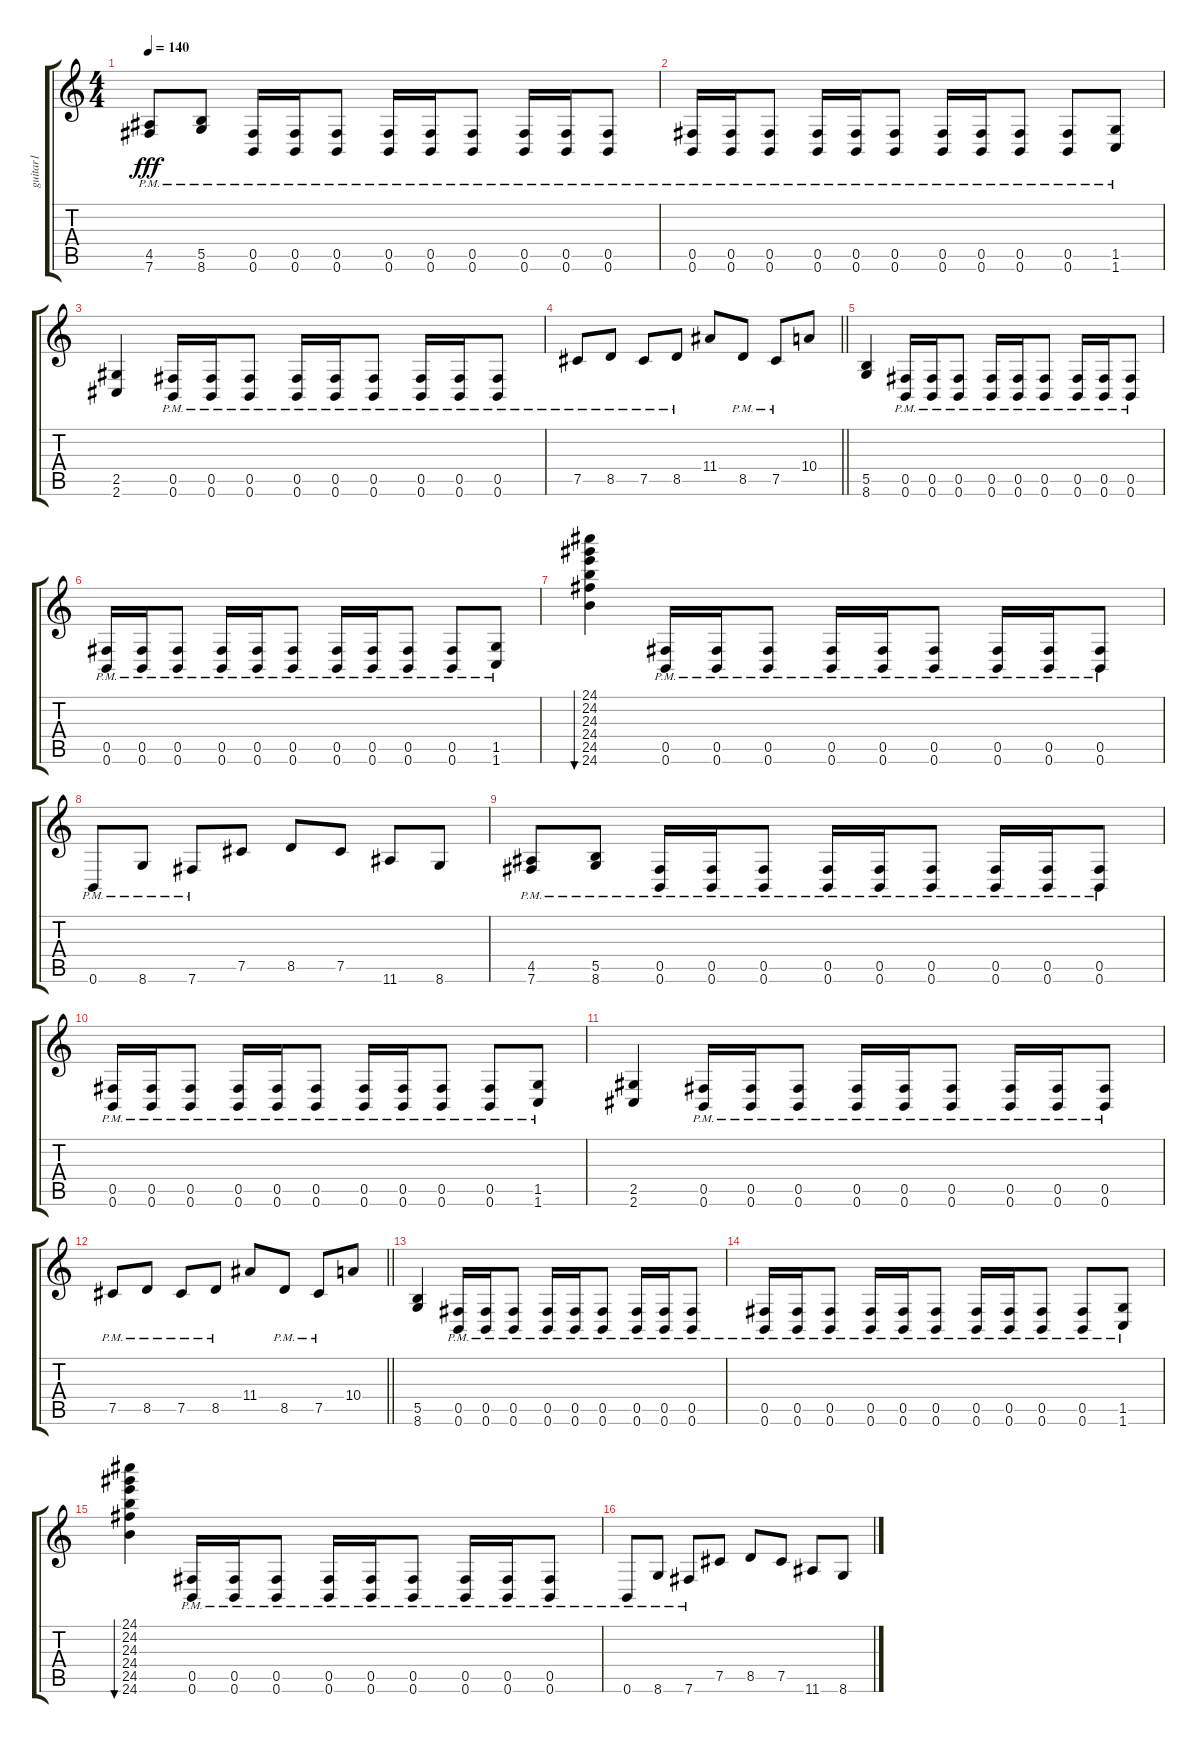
\track ("guitar1" "guitar1") {instrument distortionguitar}
\staff {score tabs}
\tuning (Db4 Ab3 E3 B2 Gb2 B1) {hide}
\ts (4 4)
\tempo 140
\clef g2
\ks c
(4.5{pm} 7.6{pm}).8{dy fff} (5.5{pm} 8.6{pm}).8 (0.5{pm} 0.6{pm}).16 (0.5{pm} 0.6{pm}).16 (0.5{pm} 0.6{pm}).8 (0.5{pm} 0.6{pm}).16 (0.5{pm} 0.6{pm}).16 (0.5{pm} 0.6{pm}).8 (0.5{pm} 0.6{pm}).16 (0.5{pm} 0.6{pm}).16 (0.5{pm} 0.6{pm}).8 |
(0.5{pm} 0.6{pm}).16 (0.5{pm} 0.6{pm}).16 (0.5{pm} 0.6{pm}).8 (0.5{pm} 0.6{pm}).16 (0.5{pm} 0.6{pm}).16 (0.5{pm} 0.6{pm}).8 (0.5{pm} 0.6{pm}).16 (0.5{pm} 0.6{pm}).16 (0.5{pm} 0.6{pm}).8 (0.5{pm} 0.6{pm}).8 (1.5{pm} 1.6{pm}).8 |
(2.5 2.6).4 (0.5{pm} 0.6{pm}).16 (0.5{pm} 0.6{pm}).16 (0.5{pm} 0.6{pm}).8 (0.5{pm} 0.6{pm}).16 (0.5{pm} 0.6{pm}).16 (0.5{pm} 0.6{pm}).8 (0.5{pm} 0.6{pm}).16 (0.5{pm} 0.6{pm}).16 (0.5{pm} 0.6{pm}).8 |
\barLineRight lightlight
7.5{pm}.8 8.5{pm}.8 7.5{pm}.8 8.5{pm}.8 11.4.8 8.5{pm}.8 7.5{pm}.8 10.4.8 |
\section ("" "")
(5.5 8.6).4 (0.5{pm} 0.6{pm}).16 (0.5{pm} 0.6{pm}).16 (0.5{pm} 0.6{pm}).8 (0.5{pm} 0.6{pm}).16 (0.5{pm} 0.6{pm}).16 (0.5{pm} 0.6{pm}).8 (0.5{pm} 0.6{pm}).16 (0.5{pm} 0.6{pm}).16 (0.5{pm} 0.6{pm}).8 |
(0.5{pm} 0.6{pm}).16 (0.5{pm} 0.6{pm}).16 (0.5{pm} 0.6{pm}).8 (0.5{pm} 0.6{pm}).16 (0.5{pm} 0.6{pm}).16 (0.5{pm} 0.6{pm}).8 (0.5{pm} 0.6{pm}).16 (0.5{pm} 0.6{pm}).16 (0.5{pm} 0.6{pm}).8 (0.5{pm} 0.6{pm}).8 (1.5{pm} 1.6{pm}).8 |
(24.1 24.2 24.3 24.4 24.5 24.6).4{bu 480 instrument guitarfretnoise} (0.5{pm} 0.6{pm}).16{instrument distortionguitar} (0.5{pm} 0.6{pm}).16 (0.5{pm} 0.6{pm}).8 (0.5{pm} 0.6{pm}).16 (0.5{pm} 0.6{pm}).16 (0.5{pm} 0.6{pm}).8 (0.5{pm} 0.6{pm}).16 (0.5{pm} 0.6{pm}).16 (0.5{pm} 0.6{pm}).8 |
0.6{pm}.8 8.6{pm}.8 7.6{pm}.8 7.5.8 8.5.8 7.5.8 11.6.8 8.6.8 |
(4.5{pm} 7.6{pm}).8 (5.5{pm} 8.6{pm}).8 (0.5{pm} 0.6{pm}).16 (0.5{pm} 0.6{pm}).16 (0.5{pm} 0.6{pm}).8 (0.5{pm} 0.6{pm}).16 (0.5{pm} 0.6{pm}).16 (0.5{pm} 0.6{pm}).8 (0.5{pm} 0.6{pm}).16 (0.5{pm} 0.6{pm}).16 (0.5{pm} 0.6{pm}).8 |
(0.5{pm} 0.6{pm}).16 (0.5{pm} 0.6{pm}).16 (0.5{pm} 0.6{pm}).8 (0.5{pm} 0.6{pm}).16 (0.5{pm} 0.6{pm}).16 (0.5{pm} 0.6{pm}).8 (0.5{pm} 0.6{pm}).16 (0.5{pm} 0.6{pm}).16 (0.5{pm} 0.6{pm}).8 (0.5{pm} 0.6{pm}).8 (1.5{pm} 1.6{pm}).8 |
(2.5 2.6).4 (0.5{pm} 0.6{pm}).16 (0.5{pm} 0.6{pm}).16 (0.5{pm} 0.6{pm}).8 (0.5{pm} 0.6{pm}).16 (0.5{pm} 0.6{pm}).16 (0.5{pm} 0.6{pm}).8 (0.5{pm} 0.6{pm}).16 (0.5{pm} 0.6{pm}).16 (0.5{pm} 0.6{pm}).8 |
\barLineRight lightlight
7.5{pm}.8 8.5{pm}.8 7.5{pm}.8 8.5{pm}.8 11.4.8 8.5{pm}.8 7.5{pm}.8 10.4.8 |
(5.5 8.6).4 (0.5{pm} 0.6{pm}).16 (0.5{pm} 0.6{pm}).16 (0.5{pm} 0.6{pm}).8 (0.5{pm} 0.6{pm}).16 (0.5{pm} 0.6{pm}).16 (0.5{pm} 0.6{pm}).8 (0.5{pm} 0.6{pm}).16 (0.5{pm} 0.6{pm}).16 (0.5{pm} 0.6{pm}).8 |
(0.5{pm} 0.6{pm}).16 (0.5{pm} 0.6{pm}).16 (0.5{pm} 0.6{pm}).8 (0.5{pm} 0.6{pm}).16 (0.5{pm} 0.6{pm}).16 (0.5{pm} 0.6{pm}).8 (0.5{pm} 0.6{pm}).16 (0.5{pm} 0.6{pm}).16 (0.5{pm} 0.6{pm}).8 (0.5{pm} 0.6{pm}).8 (1.5{pm} 1.6{pm}).8 |
(24.1 24.2 24.3 24.4 24.5 24.6).4{bu 480 instrument guitarfretnoise} (0.5{pm} 0.6{pm}).16{instrument distortionguitar} (0.5{pm} 0.6{pm}).16 (0.5{pm} 0.6{pm}).8 (0.5{pm} 0.6{pm}).16 (0.5{pm} 0.6{pm}).16 (0.5{pm} 0.6{pm}).8 (0.5{pm} 0.6{pm}).16 (0.5{pm} 0.6{pm}).16 (0.5{pm} 0.6{pm}).8 |
0.6{pm}.8 8.6{pm}.8 7.6{pm}.8 7.5.8 8.5.8 7.5.8 11.6.8 8.6.8
